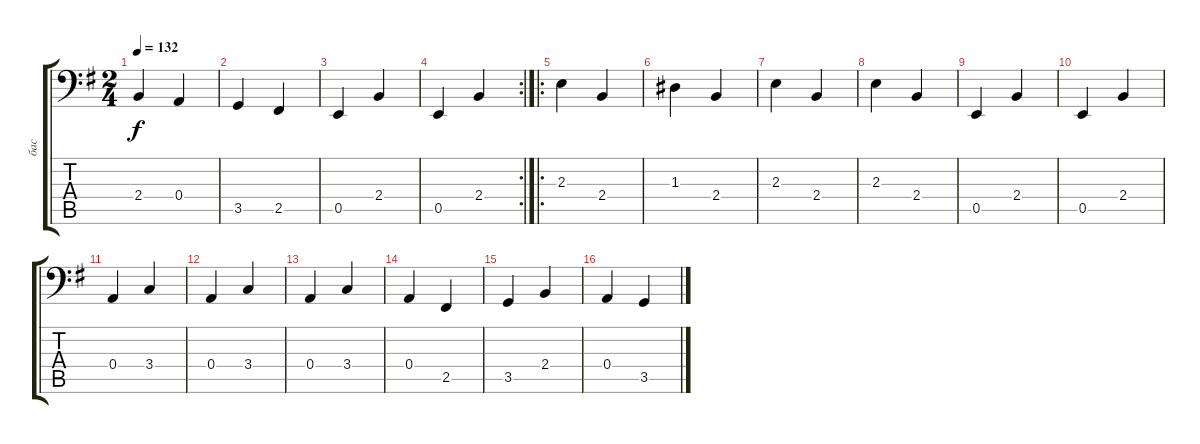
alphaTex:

\track ("бас" "бас") {instrument electricbassfinger}
\staff {score tabs}
\tuning (C3 G2 D2 A1 E1 B0) {hide}
\ts (2 4)
\tempo 132
\clef f4
\ks eminor
2.4.4{dy f} 0.4.4 |
3.5.4 2.5.4 |
0.5.4 2.4.4 |
\rc 2
0.5.4 2.4.4 |
\ro
2.3.4 2.4.4 |
1.3.4 2.4.4 |
2.3.4 2.4.4 |
2.3.4 2.4.4 |
0.5.4 2.4.4 |
0.5.4 2.4.4 |
0.4.4 3.4.4 |
0.4.4 3.4.4 |
0.4.4 3.4.4 |
0.4.4 2.5.4 |
3.5.4 2.4.4 |
0.4.4 3.5.4
